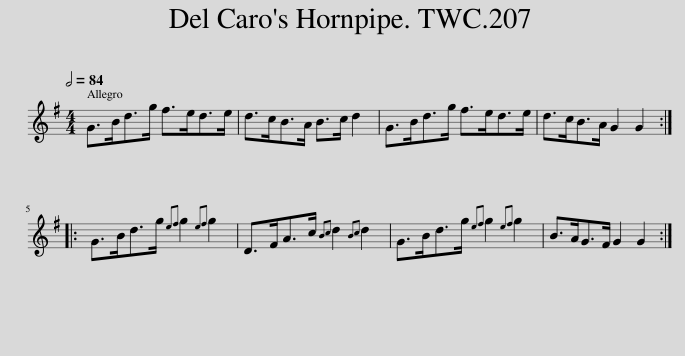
X:1
L:1/8
Q:1/2=84
M:4/4
I:linebreak $
K:G
V:1 treble
V:1
 G>Bd>g f>ed>e | d>cB>A B>c d2 | G>Bd>g f>ed>e | d>cB>A G2 G2 ::$ G>Bd>g{ef} g2{ef} g2 | %5
 D>FA>c{Bc} d2{Bc} d2 | G>Bd>g{ef} g2{ef} g2 | B>AG>F G2 G2 :| %8
